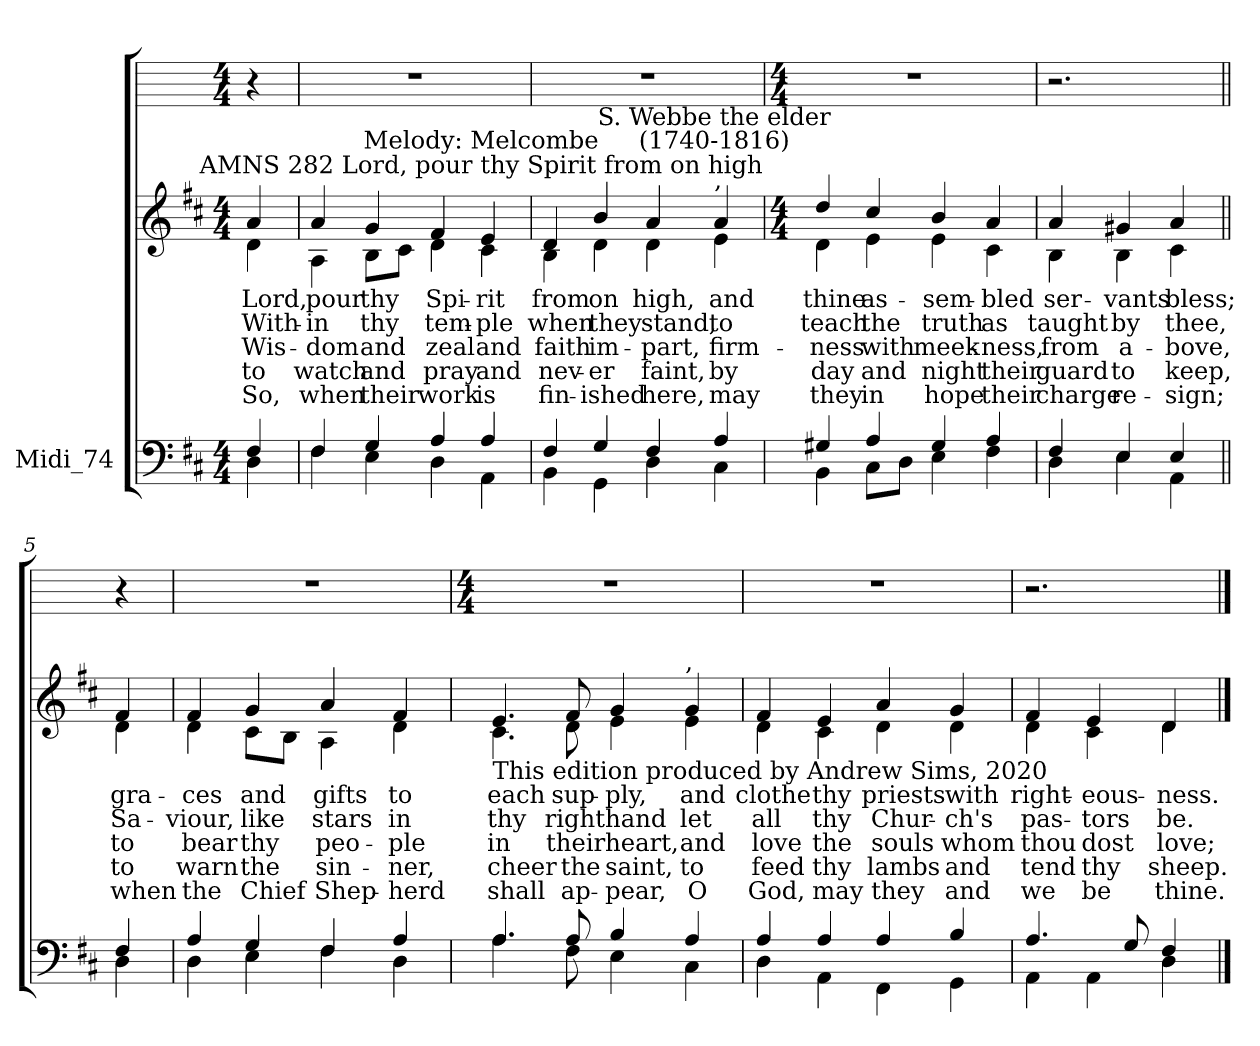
**kern	**kern	**text	**text	**text	**text	**text	**kern
*part3	*part2	*part2	*part2	*part2	*part2	*part2	*part1
*staff3	*staff2	*staff2	*staff2	*staff2	*staff2	*staff2	*staff1
*I"Midi_74	*	*	*	*	*	*	*
*clefF4	*clefG2	*	*	*	*	*	*
*k[f#c#]	*k[f#c#]	*	*	*	*	*	*
*D:	*D:	*	*	*	*	*	*
*M4/4	*M4/4	*	*	*	*	*	*M4/4
=	=	=	=	=	=	=	=
*^	*	*	*	*	*	*	*
!	!	!LO:TX:a:cj:t=James Montgomery\n(1771-1854)	!	!	!	!	!	!
!	!	!	!LO:LY:b	!LO:LY:b	!LO:LY:b	!LO:LY:b	!LO:LY:b	!
*	*	*^	*	*	*	*	*	*
4F#/	4D\	4a/	4d\	Lord,	With-	-Wis-	-to	So,	4r
=1	=1	=1	=1	=1	=1	=1	=1	=1	=1
!	!	!	!	!LO:LY:b	!LO:LY:b	!LO:LY:b	!LO:LY:b	!LO:LY:b	!
4F#/	4F#\	4a/	4A\	pour	in	dom	watch	when	1r
!	!	!	!	!LO:LY:b	!LO:LY:b	!LO:LY:b	!LO:LY:b	!LO:LY:b	!
4G/	4E\	4g/	8B\L	thy	thy	and	and	their	.
.	.	.	8c#\J	.	.	.	.	.	.
!	!	!	!	!LO:LY:b	!LO:LY:b	!LO:LY:b	!LO:LY:b	!LO:LY:b	!
4A/	4D\	4f#/	4d\	Spi-	-tem-	-zeal	pray	work	.
!	!	!LO:TX:a:cj:t=AMNS 282 Lord, pour thy Spirit from on high	!	!	!	!	!	!	!
!	!	!LO:TX:a:cj:t=Melody&colon; Melcombe	!	!	!	!	!	!	!
!	!	!	!	!LO:LY:b	!LO:LY:b	!LO:LY:b	!LO:LY:b	!LO:LY:b	!
4A/	4AA\	4e/	4c#\	rit	ple	and	and	is	.
=2	=2	=2	=2	=2	=2	=2	=2	=2	=2
!	!	!	!	!LO:LY:b	!LO:LY:b	!LO:LY:b	!LO:LY:b	!LO:LY:b	!
4F#/	4BB\	4d/	4B\	from	when	faith	nev-	-fin-	1r
!	!	!	!	!LO:LY:b	!LO:LY:b	!LO:LY:b	!LO:LY:b	!LO:LY:b	!
4G/	4GG\	4b/	4d\	-on	they	im-	-er	ished	.
!	!	!	!	!LO:LY:b	!LO:LY:b	!LO:LY:b	!LO:LY:b	!LO:LY:b	!
4F#/	4D\	4a/	4d\	high,	stand,	part,	faint,	here,	.
!	!	!LO:TX:a:t=,	!	!	!	!	!	!	!
!	!	!LO:TX:a:cj:t=S. Webbe the elder\n(1740-1816)	!	!	!	!	!	!	!
!	!	!	!	!LO:LY:b	!LO:LY:b	!LO:LY:b	!LO:LY:b	!LO:LY:b	!
4A/	4C#\	4a/	4e\	and	to	firm-	-by	may	.
!!LO:LB:g=z
=3	=3	=3	=3	=3	=3	=3	=3	=3	=3
*	*	*M4/4	*	*	*	*	*	*	*M4/4
!	!	!	!	!LO:LY:b	!LO:LY:b	!LO:LY:b	!LO:LY:b	!LO:LY:b	!
4G#X/	4BB\	4dd/	4d\	thine	teach	ness	day	they	1r
!	!	!	!	!LO:LY:b	!LO:LY:b	!LO:LY:b	!LO:LY:b	!LO:LY:b	!
4A/	8C#\L	4cc#/	4e\	as-	-the	with	and	in	.
.	8D\J	.	.	.	.	.	.	.	.
!	!	!	!	!LO:LY:b	!LO:LY:b	!LO:LY:b	!LO:LY:b	!LO:LY:b	!
4G#/	4E\	4b/	4e\	sem-	-truth	meek-	-night	hope	.
!	!	!	!	!LO:LY:b	!LO:LY:b	!LO:LY:b	!LO:LY:b	!LO:LY:b	!
4A/	4F#\	4a/	4c#\	bled	as	ness,	their	their	.
=4	=4	=4	=4	=4	=4	=4	=4	=4	=4
!	!	!	!	!LO:LY:b	!LO:LY:b	!LO:LY:b	!LO:LY:b	!LO:LY:b	!
4F#/	4D\	4a/	4B\	ser-	-taught	from	guard	charge	2.r
!	!	!	!	!LO:LY:b	!LO:LY:b	!LO:LY:b	!LO:LY:b	!LO:LY:b	!
4E/	4E\	4g#X/	4B\	vants	by	a-	-to	re-	.
!	!	!	!	!LO:LY:b	!LO:LY:b	!LO:LY:b	!LO:LY:b	!LO:LY:b	!
4E/	4AA\	4a/	4c#\	-bless;	thee,	bove,	keep,	sign;	.
=5||	=5||	=5||	=5||	=5||	=5||	=5||	=5||	=5||	=5||
!	!	!	!	!LO:LY:b	!LO:LY:b	!LO:LY:b	!LO:LY:b	!LO:LY:b	!
4F#/	4D\	4f#/	4d\	gra-	-Sa-	-to	to	when	4r
=6	=6	=6	=6	=6	=6	=6	=6	=6	=6
!	!	!	!	!LO:LY:b	!LO:LY:b	!LO:LY:b	!LO:LY:b	!LO:LY:b	!
4A/	4D\	4f#/	4d\	ces	viour,	bear	warn	the	1r
!	!	!	!	!LO:LY:b	!LO:LY:b	!LO:LY:b	!LO:LY:b	!LO:LY:b	!
4G/	4E\	4g/	8c#\L	and	like	thy	the	Chief	.
.	.	.	8B\J	.	.	.	.	.	.
!	!	!	!	!LO:LY:b	!LO:LY:b	!LO:LY:b	!LO:LY:b	!LO:LY:b	!
4F#/	4F#\	4a/	4A\	gifts	stars	peo-	-sin-	-Shep-	.
!	!	!	!	!LO:LY:b	!LO:LY:b	!LO:LY:b	!LO:LY:b	!LO:LY:b	!
4A/	4D\	4f#/	4d\	-to	in	ple	ner,	herd	.
!!LO:LB:g=z
=7	=7	=7	=7	=7	=7	=7	=7	=7	=7
*	*	*	*	*	*	*	*	*	*M4/4
!	!	!LO:TX:b:t=This edition produced by Andrew Sims, 2020	!	!	!	!	!	!	!
!	!	!	!	!LO:LY:b	!LO:LY:b	!LO:LY:b	!LO:LY:b	!LO:LY:b	!
4.A/	4.A\	4.e/	4.c#\	each	thy	in	cheer	shall	1r
!	!	!	!	!LO:LY:b	!LO:LY:b	!LO:LY:b	!LO:LY:b	!LO:LY:b	!
8A/	8F#\	8f#/	8d\	sup-	-right	their	the	ap-	.
!	!	!	!	!LO:LY:b	!LO:LY:b	!LO:LY:b	!LO:LY:b	!LO:LY:b	!
4B/	4E\	4g/	4e\	-ply,	hand	heart,	saint,	pear,	.
!	!	!LO:TX:a:t=,	!	!	!	!	!	!	!
!	!	!	!	!LO:LY:b	!LO:LY:b	!LO:LY:b	!LO:LY:b	!LO:LY:b	!
4A/	4C#\	4g/	4e\	and	let	and	to	O	.
=8	=8	=8	=8	=8	=8	=8	=8	=8	=8
!	!	!	!	!LO:LY:b	!LO:LY:b	!LO:LY:b	!LO:LY:b	!LO:LY:b	!
4A/	4D\	4f#/	4d\	clothe	all	love	feed	God,	1r
!	!	!	!	!LO:LY:b	!LO:LY:b	!LO:LY:b	!LO:LY:b	!LO:LY:b	!
4A/	4AA\	4e/	4c#\	thy	thy	the	thy	may	.
!	!	!	!	!LO:LY:b	!LO:LY:b	!LO:LY:b	!LO:LY:b	!LO:LY:b	!
4A/	4FF#\	4a/	4d\	priests	Chur-	-souls	lambs	they	.
!	!	!	!	!LO:LY:b	!LO:LY:b	!LO:LY:b	!LO:LY:b	!LO:LY:b	!
4B/	4GG\	4g/	4d\	with	ch's	whom	and	and	.
=9	=9	=9	=9	=9	=9	=9	=9	=9	=9
!	!	!	!	!LO:LY:b	!LO:LY:b	!LO:LY:b	!LO:LY:b	!LO:LY:b	!
4.A/	4AA\	4f#/	4d\	right-	-pas-	-thou	tend	we	2.r
!	!	!	!	!LO:LY:b	!LO:LY:b	!LO:LY:b	!LO:LY:b	!LO:LY:b	!
.	4AA\	4e/	4c#\	eous-	-tors	dost	thy	be	.
8G/	.	.	.	.	.	.	.	.	.
!	!	!	!	!LO:LY:b	!LO:LY:b	!LO:LY:b	!LO:LY:b	!LO:LY:b	!
4F#/	4D\	4d/	4d\	ness.	be.	love;	sheep.	thine.	.
*v	*v	*	*	*	*	*	*	*	*
*	*v	*v	*	*	*	*	*	*
==	==	==	==	==	==	==	==
*-	*-	*-	*-	*-	*-	*-	*-
